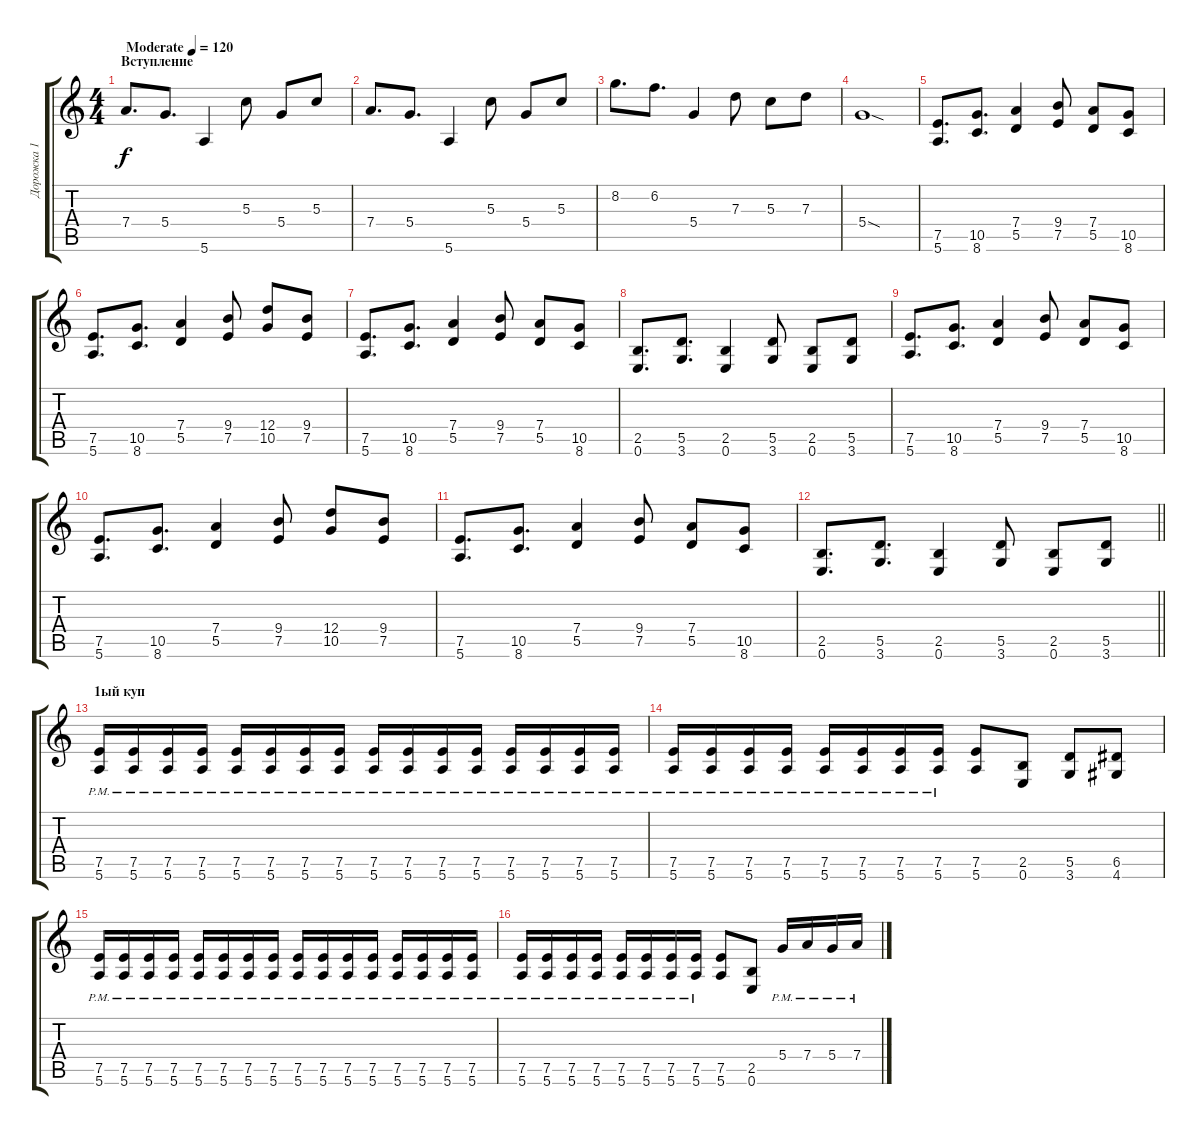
\track ("Дорожка 1" "Дорожка 1") {instrument distortionguitar}
\staff {score tabs}
\tuning (E4 B3 G3 D3 A2 E2) {hide}
\ts (4 4)
\section ("" "Вступление")
\tempo (120 "Moderate")
\clef g2
\ks c
7.4.8{d dy f instrument distortionguitar} 5.4.8{d} 5.6.4 5.3.8 5.4.8 5.3.8 |
7.4.8{d} 5.4.8{d} 5.6.4 5.3.8 5.4.8 5.3.8 |
8.2.8{d} 6.2.8{d} 5.4.4 7.3.8 5.3.8 7.3.8 |
5.4{sod}.1 |
(7.5 5.6).8{d} (10.5 8.6).8{d} (7.4 5.5).4 (9.4 7.5).8 (7.4 5.5).8 (10.5 8.6).8 |
(7.5 5.6).8{d} (10.5 8.6).8{d} (7.4 5.5).4 (9.4 7.5).8 (12.4 10.5).8 (9.4 7.5).8 |
(7.5 5.6).8{d} (10.5 8.6).8{d} (7.4 5.5).4 (9.4 7.5).8 (7.4 5.5).8 (10.5 8.6).8 |
(2.5 0.6).8{d} (5.5 3.6).8{d} (2.5 0.6).4 (5.5 3.6).8 (2.5 0.6).8 (5.5 3.6).8 |
(7.5 5.6).8{d} (10.5 8.6).8{d} (7.4 5.5).4 (9.4 7.5).8 (7.4 5.5).8 (10.5 8.6).8 |
(7.5 5.6).8{d} (10.5 8.6).8{d} (7.4 5.5).4 (9.4 7.5).8 (12.4 10.5).8 (9.4 7.5).8 |
(7.5 5.6).8{d} (10.5 8.6).8{d} (7.4 5.5).4 (9.4 7.5).8 (7.4 5.5).8 (10.5 8.6).8 |
\barLineRight lightlight
(2.5 0.6).8{d} (5.5 3.6).8{d} (2.5 0.6).4 (5.5 3.6).8 (2.5 0.6).8 (5.5 3.6).8 |
\section ("" "1ый куп")
(7.5{pm} 5.6{pm}).16 (7.5{pm} 5.6{pm}).16 (7.5{pm} 5.6{pm}).16 (7.5{pm} 5.6{pm}).16 (7.5{pm} 5.6{pm}).16 (7.5{pm} 5.6{pm}).16 (7.5{pm} 5.6{pm}).16 (7.5{pm} 5.6{pm}).16 (7.5{pm} 5.6{pm}).16 (7.5{pm} 5.6{pm}).16 (7.5{pm} 5.6{pm}).16 (7.5{pm} 5.6{pm}).16 (7.5{pm} 5.6{pm}).16 (7.5{pm} 5.6{pm}).16 (7.5{pm} 5.6{pm}).16 (7.5{pm} 5.6{pm}).16 |
(7.5{pm} 5.6{pm}).16 (7.5{pm} 5.6{pm}).16 (7.5{pm} 5.6{pm}).16 (7.5{pm} 5.6{pm}).16 (7.5{pm} 5.6{pm}).16 (7.5{pm} 5.6{pm}).16 (7.5{pm} 5.6{pm}).16 (7.5{pm} 5.6{pm}).16 (7.5 5.6).8 (2.5 0.6).8 (5.5 3.6).8 (6.5 4.6).8 |
(7.5{pm} 5.6{pm}).16 (7.5{pm} 5.6{pm}).16 (7.5{pm} 5.6{pm}).16 (7.5{pm} 5.6{pm}).16 (7.5{pm} 5.6{pm}).16 (7.5{pm} 5.6{pm}).16 (7.5{pm} 5.6{pm}).16 (7.5{pm} 5.6{pm}).16 (7.5{pm} 5.6{pm}).16 (7.5{pm} 5.6{pm}).16 (7.5{pm} 5.6{pm}).16 (7.5{pm} 5.6{pm}).16 (7.5{pm} 5.6{pm}).16 (7.5{pm} 5.6{pm}).16 (7.5{pm} 5.6{pm}).16 (7.5{pm} 5.6{pm}).16 |
(7.5{pm} 5.6{pm}).16 (7.5{pm} 5.6{pm}).16 (7.5{pm} 5.6{pm}).16 (7.5{pm} 5.6{pm}).16 (7.5{pm} 5.6{pm}).16 (7.5{pm} 5.6{pm}).16 (7.5{pm} 5.6{pm}).16 (7.5{pm} 5.6{pm}).16 (7.5 5.6).8 (2.5 0.6).8 5.4{pm}.16 7.4{pm}.16 5.4{pm}.16 7.4{pm}.16
